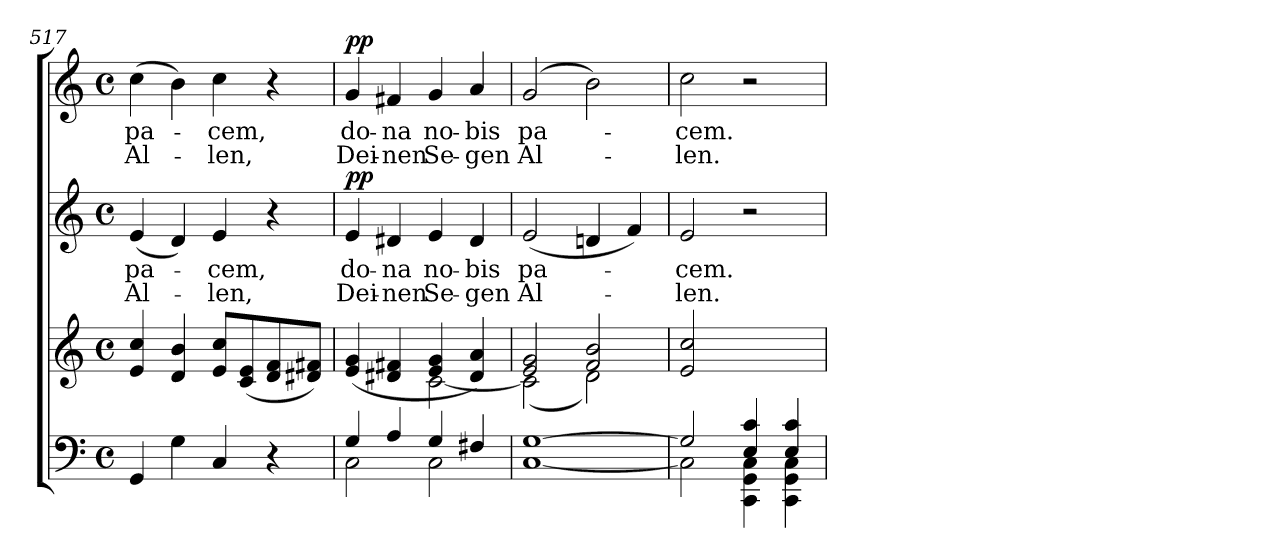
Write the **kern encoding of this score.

**kern	**kern	**kern	**text	**text	**dynam	**kern	**text	**text	**dynam
*part3	*part3	*part2	*part2	*part2	*part2	*part1	*part1	*part1	*part1
*staff4	*staff3	*staff2	*staff2	*staff2	*staff2	*staff1	*staff1	*staff1	*staff1
!!LO:LB:g=z
*clefF4	*clefG2	*clefG2	*	*	*	*clefG2	*	*	*
*k[]	*k[]	*k[]	*	*	*	*k[]	*	*	*
*C:	*C:	*C:	*	*	*	*C:	*	*	*
*M4/4	*M4/4	*M4/4	*	*	*	*M4/4	*	*	*
*met(c)	*met(c)	*met(c)	*	*	*	*met(c)	*	*	*
=517	=517	=517	=517	=517	=517	=517	=517	=517	=517
!	!	!	!LO:LY:b	!LO:LY:b	!	!	!LO:LY:b	!LO:LY:b	!
4GG/	4e/ 4cc/	(<4e/	pa-	Al-	.	(>4cc\	pa-	Al-	.
4G\	4d/ 4b/	4d/)	.	.	.	4b\)	.	.	.
!	!	!	!LO:LY:b	!LO:LY:b	!	!	!LO:LY:b	!LO:LY:b	!
4C/	8e/ 8cc/L	4e/	-cem,	-len,	.	4cc\	-cem,	-len,	.
.	(<8c/ 8e/	.	.	.	.	.	.	.	.
4r	8d/ 8f/	4r	.	.	.	4r	.	.	.
.	8d#X/ 8f#X/J)	.	.	.	.	.	.	.	.
=518	=518	=518	=518	=518	=518	=518	=518	=518	=518
*^	*^	*	*	*	*	*	*	*	*
!	!	!	!	!	!LO:LY:b	!LO:LY:b	!LO:DY:a	!	!LO:LY:b	!LO:LY:b	!LO:DY:a
4G/	2C\	(4e/ 4g/	2ryy	4e/	do-	Dei-	pp	4g/	do-	Dei-	pp
!	!	!	!	!	!LO:LY:b	!LO:LY:b	!	!	!LO:LY:b	!LO:LY:b	!
4A/	.	4d#X/ 4f#X/	.	4d#X/	-na	-nen	.	4f#X/	-na	-nen	.
!	!	!	!	!	!LO:LY:b	!LO:LY:b	!	!	!LO:LY:b	!LO:LY:b	!
4G/	2C\	4e/ 4g/	[<2c\	4e/	no-	Se-	.	4g/	no-	Se-	.
!	!	!	!	!	!LO:LY:b	!LO:LY:b	!	!	!LO:LY:b	!LO:LY:b	!
4F#X/	.	4d#/ 4a/)	.	4d#/	-bis	-gen	.	4a/	-bis	-gen	.
=519	=519	=519	=519	=519	=519	=519	=519	=519	=519	=519	=519
!	!	!	!	!	!LO:LY:b	!LO:LY:b	!	!	!LO:LY:b	!LO:LY:b	!
[>1G	[<1C	2e/ 2g/	(<2c\]	(<2e/	pa-	Al-	.	(2g/	pa-	Al-	.
.	.	2f/ 2b/	2d\)	4dn/	.	.	.	2b\)	.	.	.
.	.	.	.	4f/)	.	.	.	.	.	.	.
*	*	*v	*v	*	*	*	*	*	*	*	*
=520	=520	=520	=520	=520	=520	=520	=520	=520	=520	=520
!	!	!	!	!LO:LY:b	!LO:LY:b	!	!	!LO:LY:b	!LO:LY:b	!
2G/]	2C\]	2e/ 2cc/	2e/	-cem.	-len.	.	2cc\	-cem.	-len.	.
4E/ 4c/	4CC\ 4GG\ 4C\	2ryy	2r	.	.	.	2r	.	.	.
4E/ 4c/	4CC\ 4GG\ 4C\	.	.	.	.	.	.	.	.	.
*v	*v	*	*	*	*	*	*	*	*	*
=	=	=	=	=	=	=	=	=	=
*-	*-	*-	*-	*-	*-	*-	*-	*-	*-
